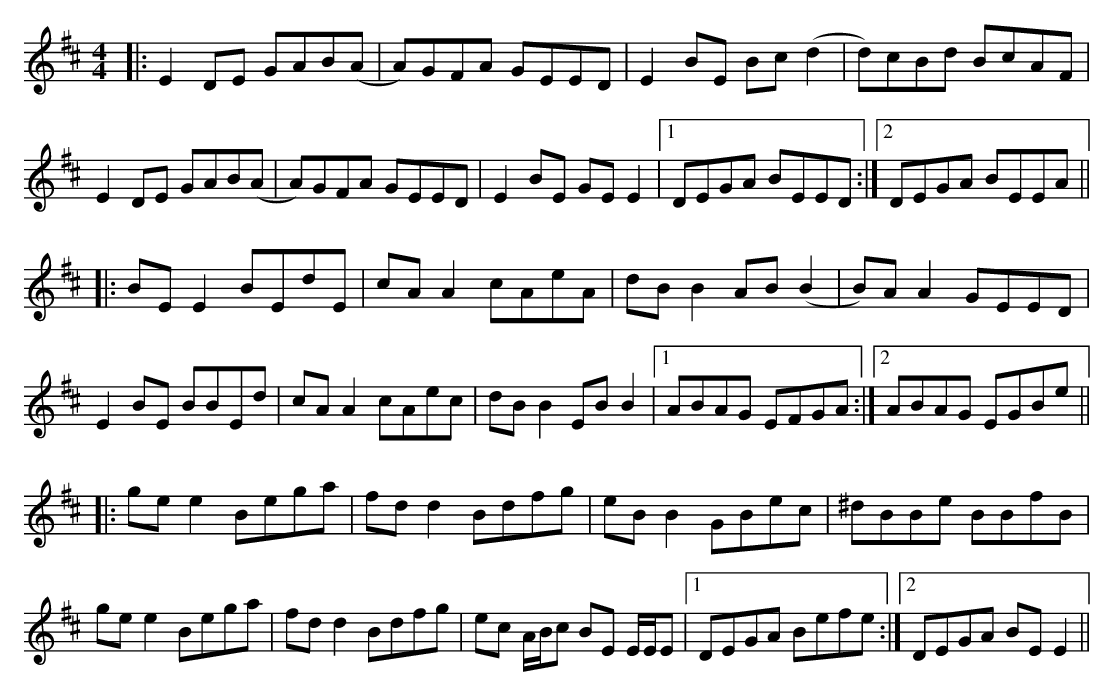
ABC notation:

X:1
M:4/4
K:Edor
|:E2 DE GAB(A|A)GFA GEED|E2 BE Bc (d2|d)cBd BcAF|
E2 DE GAB(A|A)GFA GEED|E2 BE GE E2|1 DEGA BEED:|2 DEGA BEEA||
|:BE E2 BEdE|cA A2 cAeA|dB B2 AB (B2|B)A A2 GEED|
E2 BE BBEd|cA A2 cAec|dB B2 EB B2|1 ABAG EFGA:|2 ABAG EGBe||
|:ge e2 Bega|fd d2 Bdfg|eB B2 GBec|^dBBe BBfB|
ge e2 Bega|fd d2 Bdfg|ec A/B/c BE E/E/E|1 DEGA Befe:|2 DEGA BE E2||
